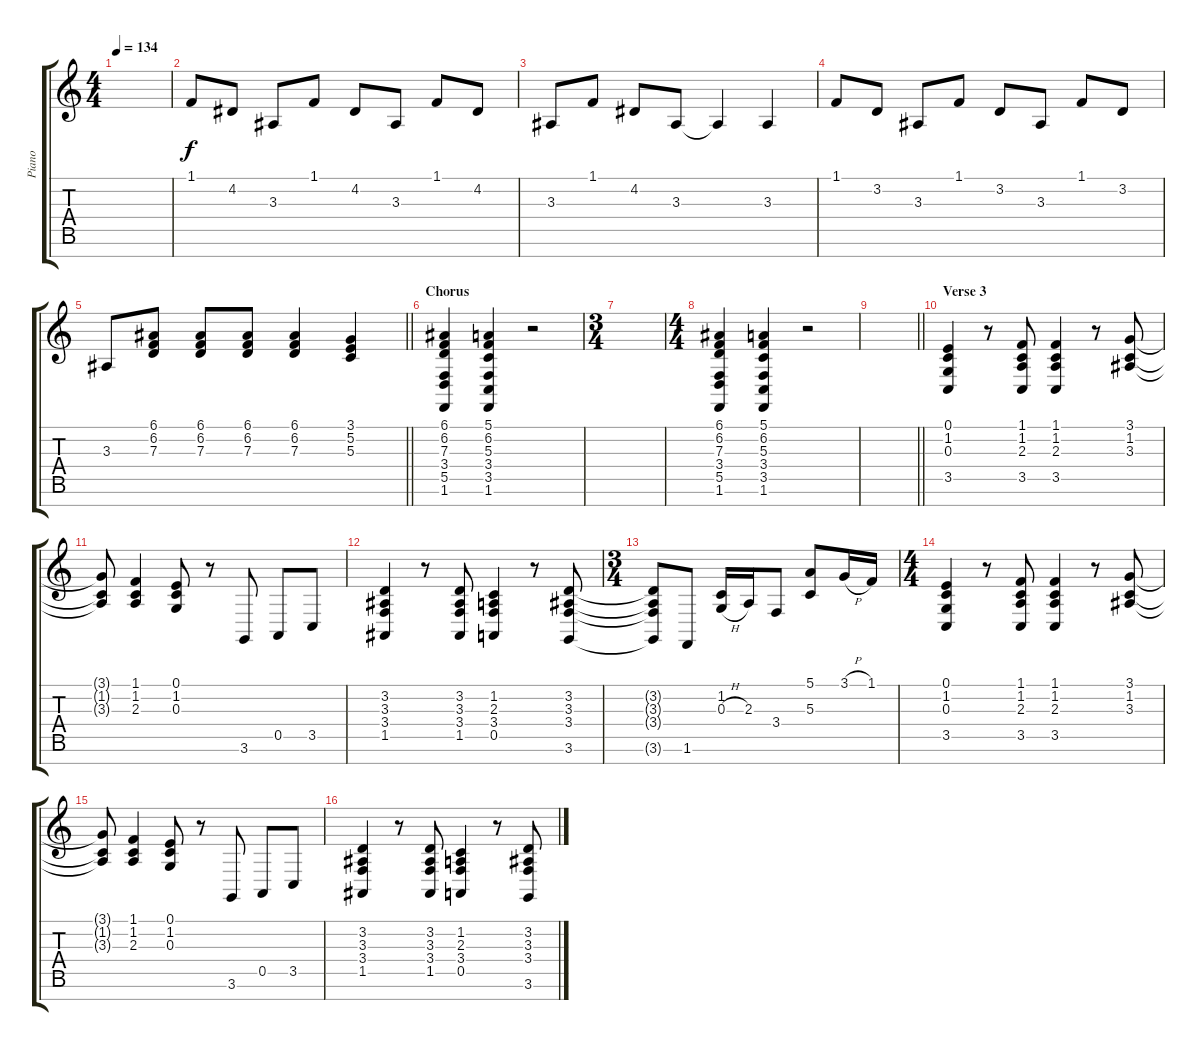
\track ("Piano" "Piano") {instrument acousticgrandpiano}
\staff {score tabs}
\tuning (E4 B3 G3 D3 A2 E2 B1) {hide}
\ts (4 4)
\tempo 134
\clef g2
\ks c
|
1.1.8 4.2.8 3.3.8 1.1.8 4.2.8 3.3.8 1.1.8 4.2.8 |
3.3.8 1.1.8 4.2.8 3.3.8 3.3{t}.4 3.3.4 |
1.1.8 3.2.8 3.3.8 1.1.8 3.2.8 3.3.8 1.1.8 3.2.8 |
\barLineRight lightlight
3.3.8 (6.1 6.2 7.3).8 (6.1 6.2 7.3).8 (6.1 6.2 7.3).8 (6.1 6.2 7.3).4 (3.1 5.2 5.3).4 |
\section ("" "Chorus")
(6.1 6.2 7.3 3.4 5.5 1.6).4 (5.1 6.2 5.3 3.4 3.5 1.6).4 r.2 |
\ts (3 4)
|
\ts (4 4)
(6.1 6.2 7.3 3.4 5.5 1.6).4 (5.1 6.2 5.3 3.4 3.5 1.6).4 r.2 |
\barLineRight lightlight
|
\section ("" "Verse 3")
(0.1 1.2 0.3 3.5).4 r.8 (1.1 1.2 2.3 3.5).8 (1.1 1.2 2.3 3.5).4 r.8 (3.1 1.2 3.3).8 |
(3.1{t} 1.2{t} 3.3{t}).8 (1.1 1.2 2.3).4 (0.1 1.2 0.3).8 r.8 3.6.8 0.5.8 3.5.8 |
(3.2 3.3 3.4 1.5).4 r.8 (3.2 3.3 3.4 1.5).8 (1.2 2.3 3.4 0.5).4 r.8 (3.2 3.3 3.4 3.6).8 |
\ts (3 4)
(3.2{t} 3.3{t} 3.4{t} 3.6{t}).8 1.6.8 (1.2 0.3{h}).16 2.3.16 3.4.8 (5.1 5.3).8 3.1{h}.16 1.1.16 |
\ts (4 4)
(0.1 1.2 0.3 3.5).4 r.8 (1.1 1.2 2.3 3.5).8 (1.1 1.2 2.3 3.5).4 r.8 (3.1 1.2 3.3).8 |
(3.1{t} 1.2{t} 3.3{t}).8 (1.1 1.2 2.3).4 (0.1 1.2 0.3).8 r.8 3.6.8 0.5.8 3.5.8 |
(3.2 3.3 3.4 1.5).4 r.8 (3.2 3.3 3.4 1.5).8 (1.2 2.3 3.4 0.5).4 r.8 (3.2 3.3 3.4 3.6).8
